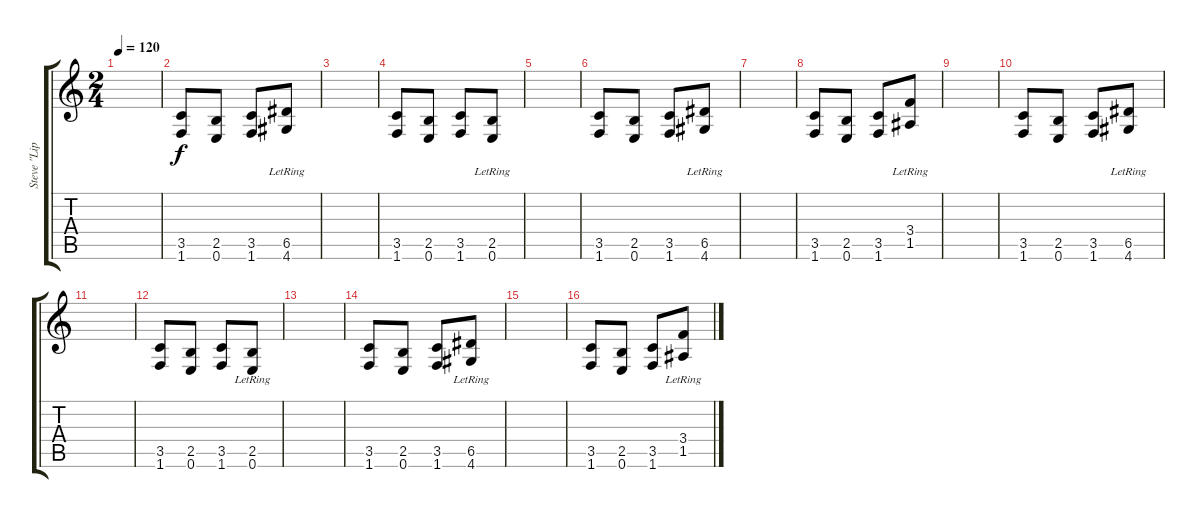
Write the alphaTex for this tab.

\track ("Steve \"Lips\" Kudlow" "Steve \"Lip") {instrument distortionguitar}
\staff {score tabs}
\tuning (E4 B3 G3 D3 A2 E2) {hide}
\ts (2 4)
\tempo 120
\clef g2
\ks c
|
(3.5 1.6).8 (2.5 0.6).8 (3.5 1.6).8 (6.5{lr} 4.6{lr}).8 |
|
(3.5 1.6).8 (2.5 0.6).8 (3.5 1.6).8 (2.5{lr} 0.6{lr}).8 |
|
(3.5 1.6).8 (2.5 0.6).8 (3.5 1.6).8 (6.5{lr} 4.6{lr}).8 |
|
(3.5 1.6).8 (2.5 0.6).8 (3.5 1.6).8 (3.4{lr} 1.5{lr}).8 |
|
(3.5 1.6).8 (2.5 0.6).8 (3.5 1.6).8 (6.5{lr} 4.6{lr}).8 |
|
(3.5 1.6).8 (2.5 0.6).8 (3.5 1.6).8 (2.5{lr} 0.6{lr}).8 |
|
(3.5 1.6).8 (2.5 0.6).8 (3.5 1.6).8 (6.5{lr} 4.6{lr}).8 |
|
(3.5 1.6).8 (2.5 0.6).8 (3.5 1.6).8 (3.4{lr} 1.5{lr}).8
